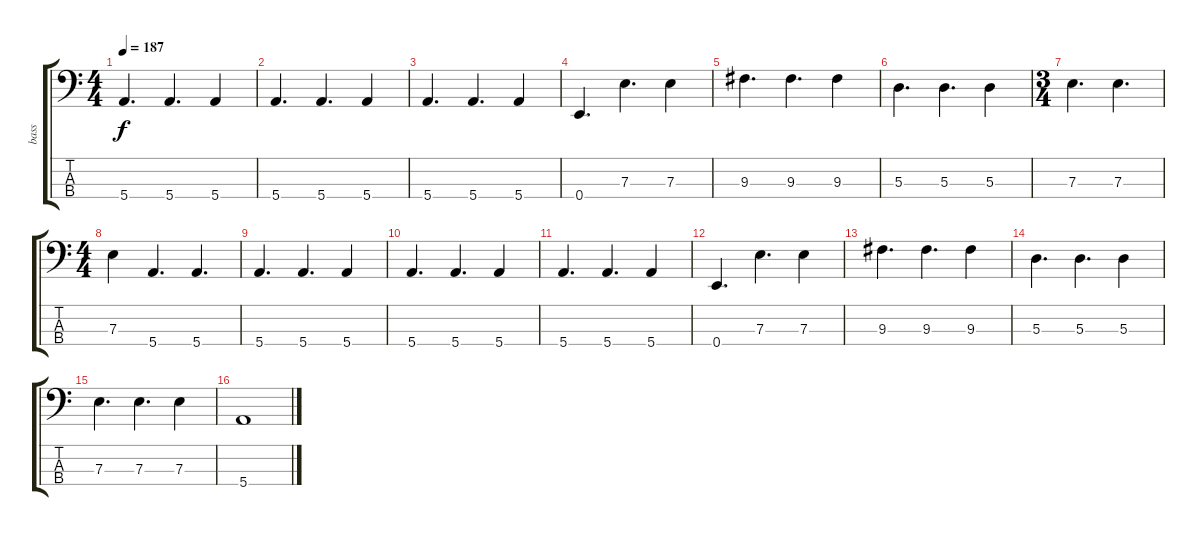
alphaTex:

\track ("bass" "bass") {instrument electricbassfinger}
\staff {score tabs}
\tuning (G2 D2 A1 E1) {hide}
\ts (4 4)
\tempo 187
\clef f4
\ks c
5.4.4{d dy f instrument electricbassfinger} 5.4.4{d} 5.4.4 |
5.4.4{d} 5.4.4{d} 5.4.4 |
5.4.4{d} 5.4.4{d} 5.4.4 |
0.4.4{d} 7.3.4{d} 7.3.4 |
9.3.4{d} 9.3.4{d} 9.3.4 |
5.3.4{d} 5.3.4{d} 5.3.4 |
\ts (3 4)
7.3.4{d} 7.3.4{d} |
\ts (4 4)
7.3.4 5.4.4{d} 5.4.4{d} |
5.4.4{d} 5.4.4{d} 5.4.4 |
5.4.4{d} 5.4.4{d} 5.4.4 |
5.4.4{d} 5.4.4{d} 5.4.4 |
0.4.4{d} 7.3.4{d} 7.3.4 |
9.3.4{d} 9.3.4{d} 9.3.4 |
5.3.4{d} 5.3.4{d} 5.3.4 |
7.3.4{d} 7.3.4{d} 7.3.4 |
5.4.1
